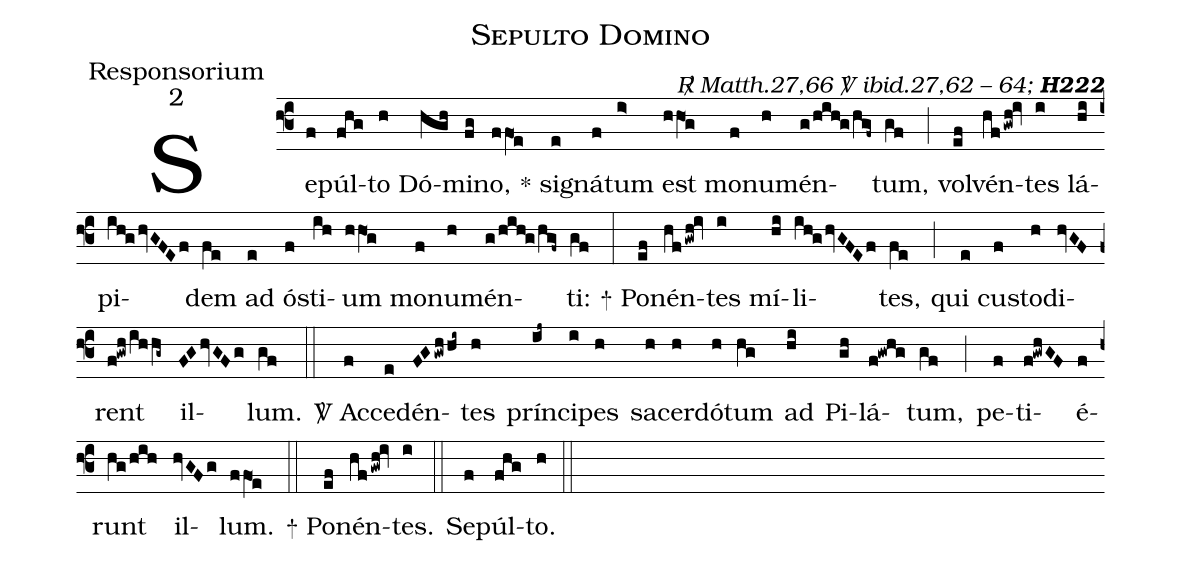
name:Sepulto Domino;
office-part:Responsorium;
mode:2;
commentary:{\itshape\mdseries \Rbar\  Matth.27,66 \Vbar\ ibid.27,62 -- 64;\/} {\bfseries H222};
%%
(f3) Se(f)púl(fhg)to(h) Dó(hgh)mi(fg)no, <sp>*</sp>(ffO1e) sig(e)ná(f)tum(i>) est(hhO1g) mo(f)nu(h)mén(g/hih!g/hgf~)tum,(gf) (;)
vol(ef)vén(hf/gwh!iv)tes(i) lá(hi)pi(ih@ghvGFEf)dem(fe) ad(e) ó(f)sti(ih)um(hhO1g) mo(f)nu(h)mén(g/hih@g/hgf~)ti:(gf) (:)
<sp>+</sp> Po(ef)nén(hf/gwh!iv)tes(i) mí(hi)li(ih@ghvGFEf)tes,(fe) (;) qui(e) cu(f)sto(h)di(hvGF)rent(f!gwh/ihhg~) il(FGhvGFg)lum.(gf) (::)
<sp>V/</sp> Ac(f)ce(e)dén(FGgwhhi~)tes(h) prín(ij~)ci(i)pes(h) sa(h)cer(h)dó(h)tum(hg) ad(hi) Pi(gh)lá(f!gwhg)tum,(gf) (;)
pe(f)ti(f!gwhGF)é(f)runt(hg/hih) il(hvGFg)lum.(ffO1e) (::)
<sp>+</sp> Po(ef)nén(hf/gwh!iv)tes.(i) (::)
Se(f)púl(fhg)to.(h) (::)
